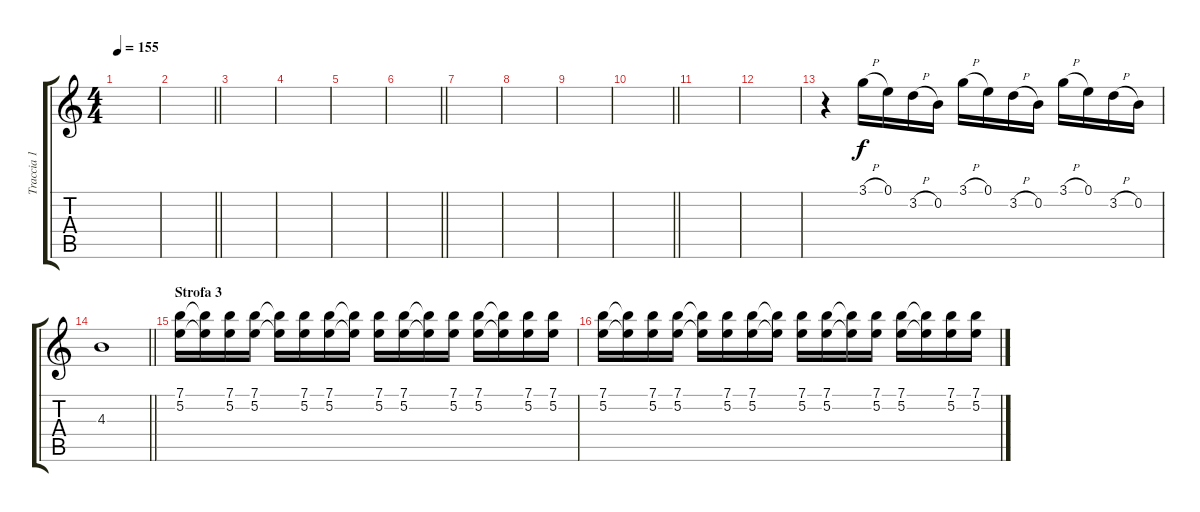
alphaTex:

\track ("Traccia 1" "Traccia 1") {instrument overdrivenguitar}
\staff {score tabs}
\tuning (E4 B3 G3 D3 A2 E2) {hide}
\ts (4 4)
\tempo 155
\clef g2
\ks c
|
\barLineRight lightlight
|
|
|
|
\barLineRight lightlight
|
|
|
|
\barLineRight lightlight
|
|
|
r.4 3.1{h}.16 0.1.16 3.2{h}.16 0.2.16 3.1{h}.16 0.1.16 3.2{h}.16 0.2.16 3.1{h}.16 0.1.16 3.2{h}.16 0.2.16 |
\barLineRight lightlight
4.3.1 |
\section ("" "Strofa 3")
(7.1 5.2).16 (7.1{t} 5.2{t}).16 (7.1 5.2).16 (7.1 5.2).16 (7.1{t} 5.2{t}).16 (7.1 5.2).16 (7.1 5.2).16 (7.1{t} 5.2{t}).16 (7.1 5.2).16 (7.1 5.2).16 (7.1{t} 5.2{t}).16 (7.1 5.2).16 (7.1 5.2).16 (7.1{t} 5.2{t}).16 (7.1 5.2).16 (7.1 5.2).16 |
(7.1 5.2).16 (7.1{t} 5.2{t}).16 (7.1 5.2).16 (7.1 5.2).16 (7.1{t} 5.2{t}).16 (7.1 5.2).16 (7.1 5.2).16 (7.1{t} 5.2{t}).16 (7.1 5.2).16 (7.1 5.2).16 (7.1{t} 5.2{t}).16 (7.1 5.2).16 (7.1 5.2).16 (7.1{t} 5.2{t}).16 (7.1 5.2).16 (7.1 5.2).16
